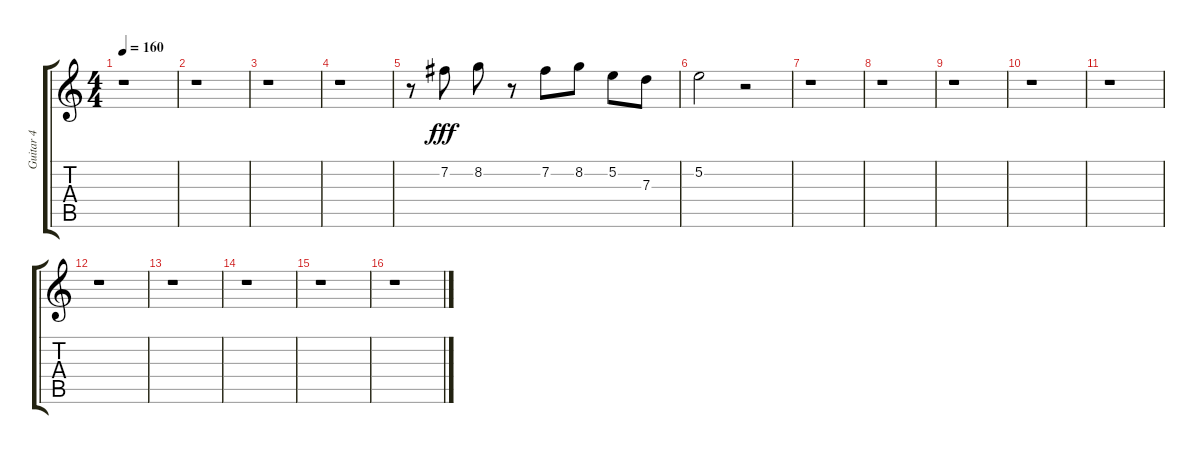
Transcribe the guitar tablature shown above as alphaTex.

\track ("Guitar 4" "Guitar 4") {instrument distortionguitar}
\staff {score tabs}
\tuning (E4 B3 G3 D3 A2 E2) {hide}
\ts (4 4)
\tempo 160
\clef g2
\ks c
r.1{dy fff} |
r.1 |
r.1 |
r.1 |
r.8{instrument electricguitarclean} 7.2.8 8.2.8 r.8 7.2.8 8.2.8 5.2.8 7.3.8 |
5.2.2{instrument electricguitarclean} r.2 |
r.1 |
r.1 |
r.1 |
r.1 |
r.1 |
r.1 |
r.1 |
r.1 |
r.1 |
r.1
